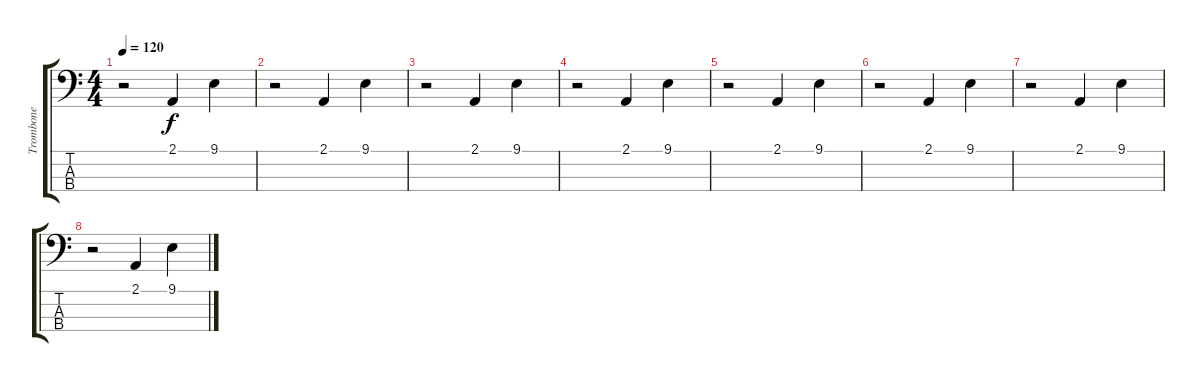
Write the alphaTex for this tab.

\track ("Trombone" "Trombone") {instrument trombone}
\staff {score tabs}
\tuning (G2 D2 A1 E1) {hide}
\ts (4 4)
\tempo 120
\clef f4
\ks c
r.2{dy f} 2.1.4 9.1.4 |
r.2 2.1.4 9.1.4 |
r.2 2.1.4 9.1.4 |
r.2 2.1.4 9.1.4 |
r.2 2.1.4 9.1.4 |
r.2 2.1.4 9.1.4 |
r.2 2.1.4 9.1.4 |
r.2 2.1.4 9.1.4
